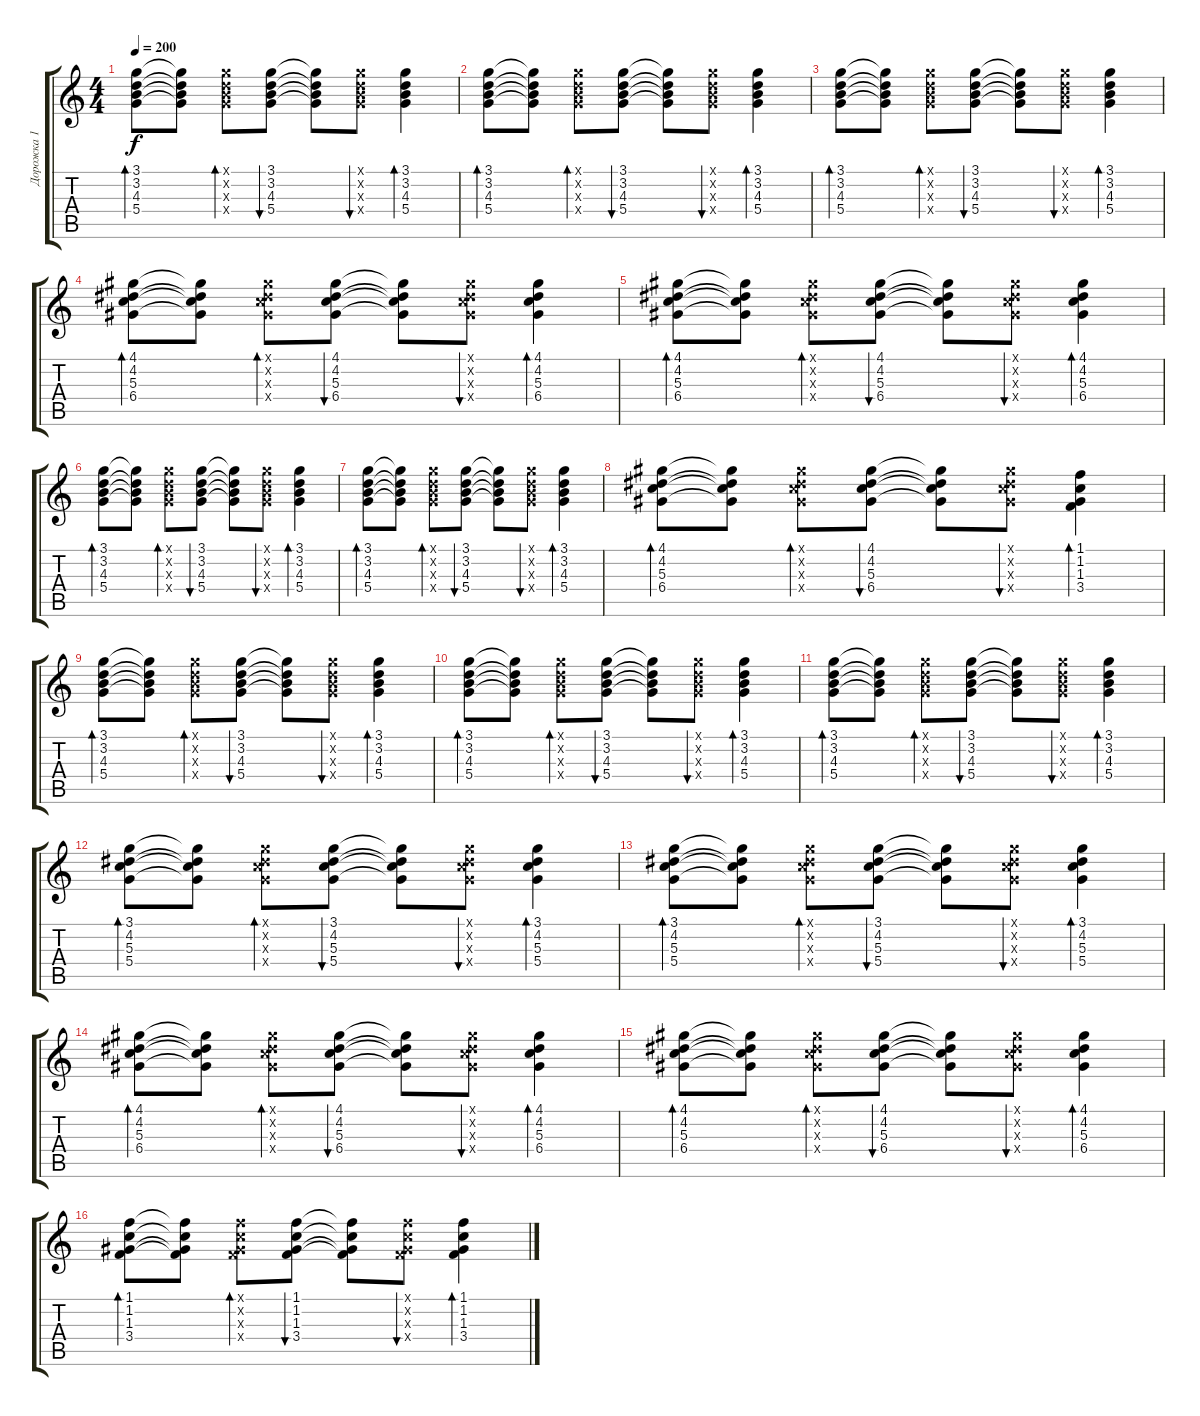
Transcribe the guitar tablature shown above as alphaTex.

\track ("Дорожка 1" "Дорожка 1") {instrument acousticguitarsteel}
\staff {score tabs}
\tuning (E4 B3 G3 D3 A2 E2) {hide}
\ts (4 4)
\tempo 200
\clef g2
\ks c
(3.1 3.2 4.3 5.4).8{bd 120 dy f} (3.1{t} 3.2{t} 4.3{t} 5.4{t}).8 (3.1{x} 3.2{x} 4.3{x} 5.4{x}).8{bd 120} (3.1 3.2 4.3 5.4).8{bu 120} (3.1{t} 3.2{t} 4.3{t} 5.4{t}).8 (3.1{x} 3.2{x} 4.3{x} 5.4{x}).8{bu 120} (3.1 3.2 4.3 5.4).4{bd 120} |
(3.1 3.2 4.3 5.4).8{bd 120} (3.1{t} 3.2{t} 4.3{t} 5.4{t}).8 (3.1{x} 3.2{x} 4.3{x} 5.4{x}).8{bd 120} (3.1 3.2 4.3 5.4).8{bu 120} (3.1{t} 3.2{t} 4.3{t} 5.4{t}).8 (3.1{x} 3.2{x} 4.3{x} 5.4{x}).8{bu 120} (3.1 3.2 4.3 5.4).4{bd 120} |
(3.1 3.2 4.3 5.4).8{bd 120} (3.1{t} 3.2{t} 4.3{t} 5.4{t}).8 (3.1{x} 3.2{x} 4.3{x} 5.4{x}).8{bd 120} (3.1 3.2 4.3 5.4).8{bu 120} (3.1{t} 3.2{t} 4.3{t} 5.4{t}).8 (3.1{x} 3.2{x} 4.3{x} 5.4{x}).8{bu 120} (3.1 3.2 4.3 5.4).4{bd 120} |
(4.1 4.2 5.3 6.4).8{bd 120} (4.1{t} 4.2{t} 5.3{t} 6.4{t}).8 (4.1{x} 4.2{x} 5.3{x} 6.4{x}).8{bd 120} (4.1 4.2 5.3 6.4).8{bu 120} (4.1{t} 4.2{t} 5.3{t} 6.4{t}).8 (4.1{x} 4.2{x} 5.3{x} 6.4{x}).8{bu 120} (4.1 4.2 5.3 6.4).4{bd 120} |
(4.1 4.2 5.3 6.4).8{bd 120} (4.1{t} 4.2{t} 5.3{t} 6.4{t}).8 (4.1{x} 4.2{x} 5.3{x} 6.4{x}).8{bd 120} (4.1 4.2 5.3 6.4).8{bu 120} (4.1{t} 4.2{t} 5.3{t} 6.4{t}).8 (4.1{x} 4.2{x} 5.3{x} 6.4{x}).8{bu 120} (4.1 4.2 5.3 6.4).4{bd 120} |
(3.1 3.2 4.3 5.4).8{bd 120} (3.1{t} 3.2{t} 4.3{t} 5.4{t}).8 (3.1{x} 3.2{x} 4.3{x} 5.4{x}).8{bd 120} (3.1 3.2 4.3 5.4).8{bu 120} (3.1{t} 3.2{t} 4.3{t} 5.4{t}).8 (3.1{x} 3.2{x} 4.3{x} 5.4{x}).8{bu 120} (3.1 3.2 4.3 5.4).4{bd 120} |
(3.1 3.2 4.3 5.4).8{bd 120} (3.1{t} 3.2{t} 4.3{t} 5.4{t}).8 (3.1{x} 3.2{x} 4.3{x} 5.4{x}).8{bd 120} (3.1 3.2 4.3 5.4).8{bu 120} (3.1{t} 3.2{t} 4.3{t} 5.4{t}).8 (3.1{x} 3.2{x} 4.3{x} 5.4{x}).8{bu 120} (3.1 3.2 4.3 5.4).4{bd 120} |
(4.1 4.2 5.3 6.4).8{bd 120} (4.1{t} 4.2{t} 5.3{t} 6.4{t}).8 (4.1{x} 4.2{x} 5.3{x} 6.4{x}).8{bd 120} (4.1 4.2 5.3 6.4).8{bu 120} (4.1{t} 4.2{t} 5.3{t} 6.4{t}).8 (4.1{x} 4.2{x} 5.3{x} 6.4{x}).8{bu 120} (1.1 1.2 1.3 3.4).4{bd 120} |
(3.1 3.2 4.3 5.4).8{bd 120} (3.1{t} 3.2{t} 4.3{t} 5.4{t}).8 (3.1{x} 3.2{x} 4.3{x} 5.4{x}).8{bd 120} (3.1 3.2 4.3 5.4).8{bu 120} (3.1{t} 3.2{t} 4.3{t} 5.4{t}).8 (3.1{x} 3.2{x} 4.3{x} 5.4{x}).8{bu 120} (3.1 3.2 4.3 5.4).4{bd 120} |
(3.1 3.2 4.3 5.4).8{bd 120} (3.1{t} 3.2{t} 4.3{t} 5.4{t}).8 (3.1{x} 3.2{x} 4.3{x} 5.4{x}).8{bd 120} (3.1 3.2 4.3 5.4).8{bu 120} (3.1{t} 3.2{t} 4.3{t} 5.4{t}).8 (3.1{x} 3.2{x} 4.3{x} 5.4{x}).8{bu 120} (3.1 3.2 4.3 5.4).4{bd 120} |
(3.1 3.2 4.3 5.4).8{bd 120} (3.1{t} 3.2{t} 4.3{t} 5.4{t}).8 (3.1{x} 3.2{x} 4.3{x} 5.4{x}).8{bd 120} (3.1 3.2 4.3 5.4).8{bu 120} (3.1{t} 3.2{t} 4.3{t} 5.4{t}).8 (3.1{x} 3.2{x} 4.3{x} 5.4{x}).8{bu 120} (3.1 3.2 4.3 5.4).4{bd 120} |
(3.1 4.2 5.3 5.4).8{bd 120} (3.1{t} 4.2{t} 5.3{t} 5.4{t}).8 (3.1{x} 4.2{x} 5.3{x} 5.4{x}).8{bd 120} (3.1 4.2 5.3 5.4).8{bu 120} (3.1{t} 4.2{t} 5.3{t} 5.4{t}).8 (3.1{x} 4.2{x} 5.3{x} 5.4{x}).8{bu 120} (3.1 4.2 5.3 5.4).4{bd 120} |
(3.1 4.2 5.3 5.4).8{bd 120} (3.1{t} 4.2{t} 5.3{t} 5.4{t}).8 (3.1{x} 4.2{x} 5.3{x} 5.4{x}).8{bd 120} (3.1 4.2 5.3 5.4).8{bu 120} (3.1{t} 4.2{t} 5.3{t} 5.4{t}).8 (3.1{x} 4.2{x} 5.3{x} 5.4{x}).8{bu 120} (3.1 4.2 5.3 5.4).4{bd 120} |
(4.1 4.2 5.3 6.4).8{bd 120} (4.1{t} 4.2{t} 5.3{t} 6.4{t}).8 (4.1{x} 4.2{x} 5.3{x} 6.4{x}).8{bd 120} (4.1 4.2 5.3 6.4).8{bu 120} (4.1{t} 4.2{t} 5.3{t} 6.4{t}).8 (4.1{x} 4.2{x} 5.3{x} 6.4{x}).8{bu 120} (4.1 4.2 5.3 6.4).4{bd 120} |
(4.1 4.2 5.3 6.4).8{bd 120} (4.1{t} 4.2{t} 5.3{t} 6.4{t}).8 (4.1{x} 4.2{x} 5.3{x} 6.4{x}).8{bd 120} (4.1 4.2 5.3 6.4).8{bu 120} (4.1{t} 4.2{t} 5.3{t} 6.4{t}).8 (4.1{x} 4.2{x} 5.3{x} 6.4{x}).8{bu 120} (4.1 4.2 5.3 6.4).4{bd 120} |
(1.1 1.2 1.3 3.4).8{bd 120} (1.1{t} 1.2{t} 1.3{t} 3.4{t}).8 (1.1{x} 1.2{x} 1.3{x} 3.4{x}).8{bd 120} (1.1 1.2 1.3 3.4).8{bu 120} (1.1{t} 1.2{t} 1.3{t} 3.4{t}).8 (1.1{x} 1.2{x} 1.3{x} 3.4{x}).8{bu 120} (1.1 1.2 1.3 3.4).4{bd 120}
